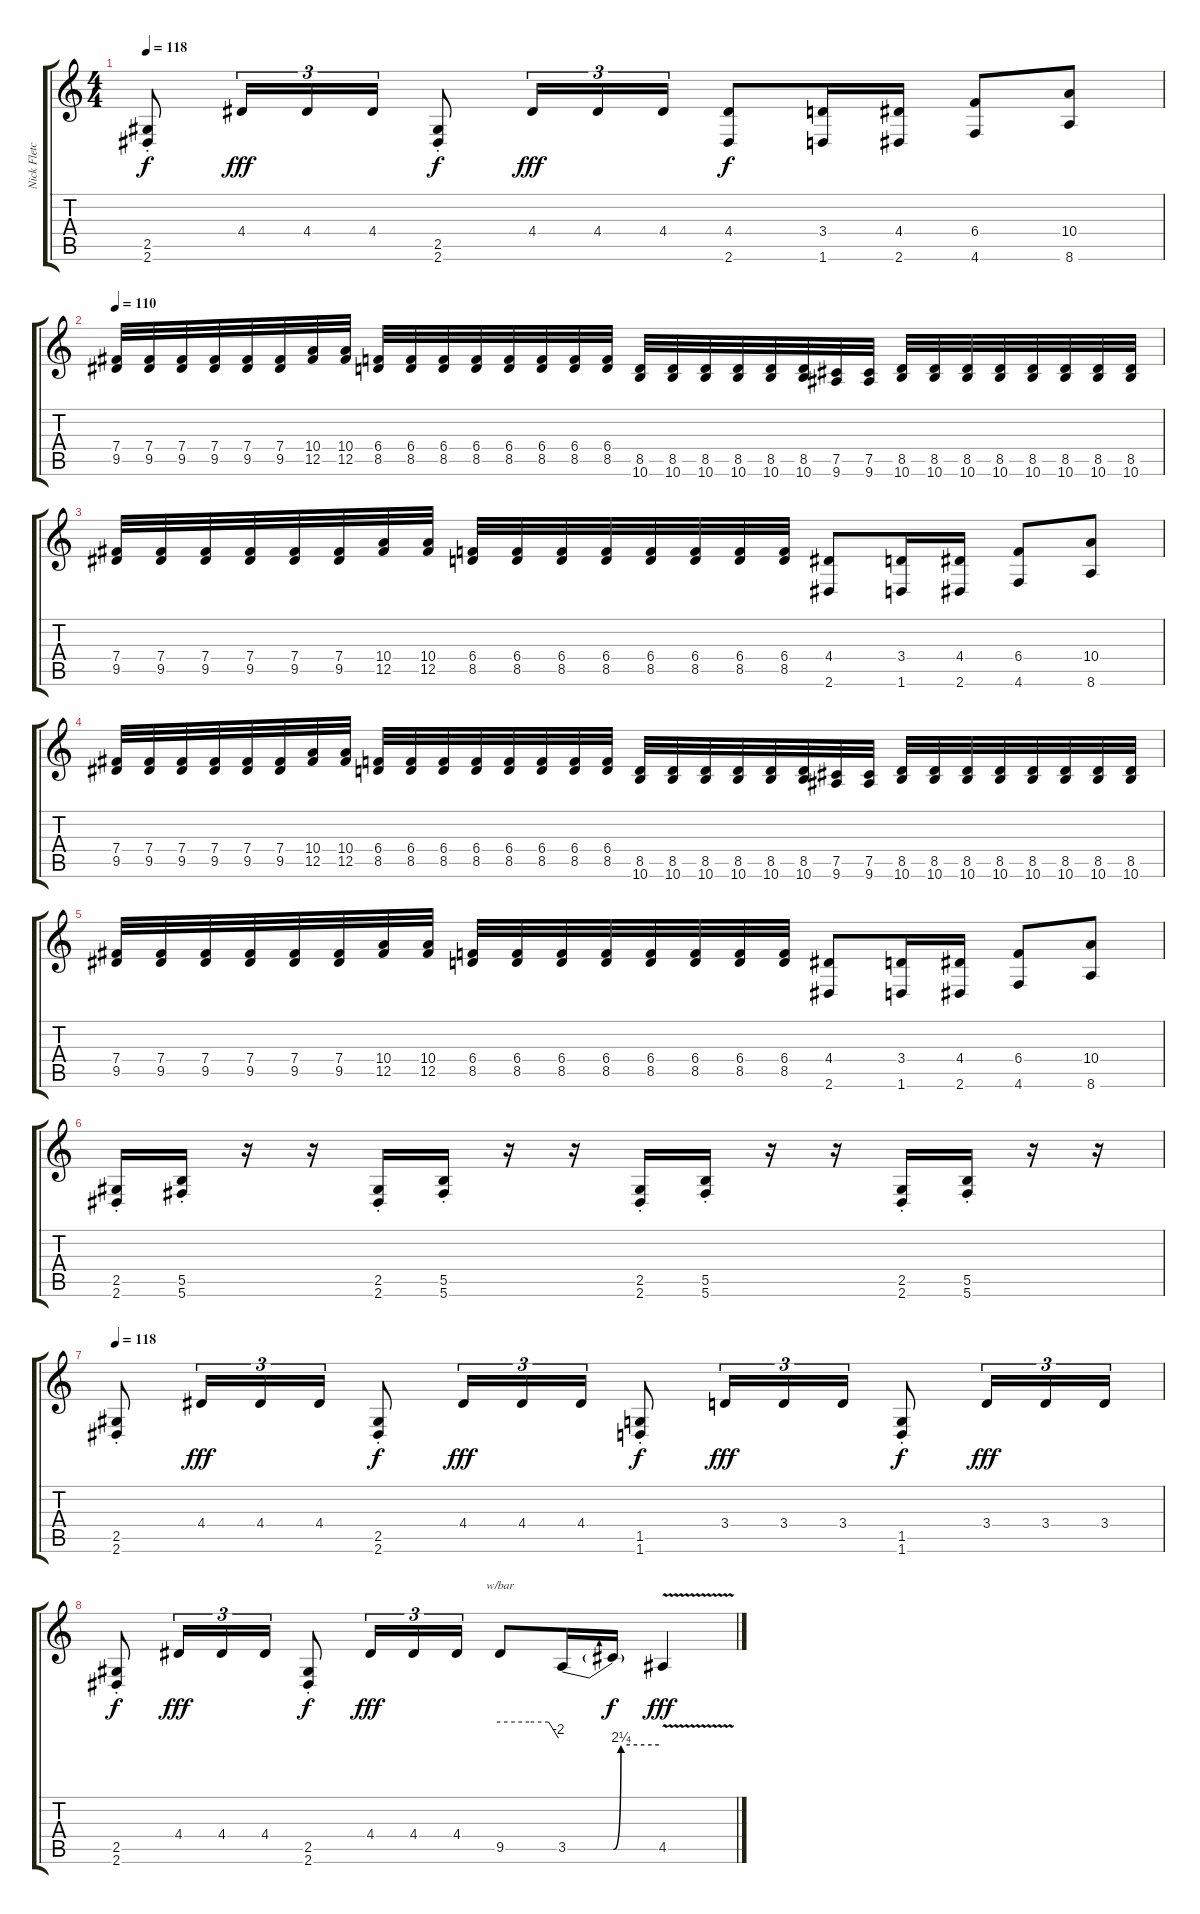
\track ("Nick Fletcher" "Nick Fletc") {instrument overdrivenguitar}
\staff {score tabs}
\tuning (Db4 Ab3 E3 B2 Gb2 Db2) {hide}
\ts (4 4)
\tempo 118
\clef g2
\ks c
(2.5{st} 2.6).8{dy f} 4.4.16{tu (3 2) dy fff} 4.4.16{tu (3 2)} 4.4.16{tu (3 2)} (2.5{st} 2.6).8{dy f} 4.4.16{tu (3 2) dy fff} 4.4.16{tu (3 2)} 4.4.16{tu (3 2)} (4.4 2.6).8{dy f} (3.4 1.6).16 (4.4 2.6).16 (6.4 4.6).8 (10.4 8.6).8 |
\tempo 110
(7.4 9.5).32 (7.4 9.5).32 (7.4 9.5).32 (7.4 9.5).32 (7.4 9.5).32 (7.4 9.5).32 (10.4 12.5).32 (10.4 12.5).32 (6.4 8.5).32 (6.4 8.5).32 (6.4 8.5).32 (6.4 8.5).32 (6.4 8.5).32 (6.4 8.5).32 (6.4 8.5).32 (6.4 8.5).32 (8.5 10.6).32 (8.5 10.6).32 (8.5 10.6).32 (8.5 10.6).32 (8.5 10.6).32 (8.5 10.6).32 (7.5 9.6).32 (7.5 9.6).32 (8.5 10.6).32 (8.5 10.6).32 (8.5 10.6).32 (8.5 10.6).32 (8.5 10.6).32 (8.5 10.6).32 (8.5 10.6).32 (8.5 10.6).32 |
(7.4 9.5).32 (7.4 9.5).32 (7.4 9.5).32 (7.4 9.5).32 (7.4 9.5).32 (7.4 9.5).32 (10.4 12.5).32 (10.4 12.5).32 (6.4 8.5).32 (6.4 8.5).32 (6.4 8.5).32 (6.4 8.5).32 (6.4 8.5).32 (6.4 8.5).32 (6.4 8.5).32 (6.4 8.5).32 (4.4 2.6).8 (3.4 1.6).16 (4.4 2.6).16 (6.4 4.6).8 (10.4 8.6).8 |
(7.4 9.5).32 (7.4 9.5).32 (7.4 9.5).32 (7.4 9.5).32 (7.4 9.5).32 (7.4 9.5).32 (10.4 12.5).32 (10.4 12.5).32 (6.4 8.5).32 (6.4 8.5).32 (6.4 8.5).32 (6.4 8.5).32 (6.4 8.5).32 (6.4 8.5).32 (6.4 8.5).32 (6.4 8.5).32 (8.5 10.6).32 (8.5 10.6).32 (8.5 10.6).32 (8.5 10.6).32 (8.5 10.6).32 (8.5 10.6).32 (7.5 9.6).32 (7.5 9.6).32 (8.5 10.6).32 (8.5 10.6).32 (8.5 10.6).32 (8.5 10.6).32 (8.5 10.6).32 (8.5 10.6).32 (8.5 10.6).32 (8.5 10.6).32 |
(7.4 9.5).32 (7.4 9.5).32 (7.4 9.5).32 (7.4 9.5).32 (7.4 9.5).32 (7.4 9.5).32 (10.4 12.5).32 (10.4 12.5).32 (6.4 8.5).32 (6.4 8.5).32 (6.4 8.5).32 (6.4 8.5).32 (6.4 8.5).32 (6.4 8.5).32 (6.4 8.5).32 (6.4 8.5).32 (4.4 2.6).8 (3.4 1.6).16 (4.4 2.6).16 (6.4 4.6).8 (10.4 8.6).8 |
(2.5{st} 2.6).16 (5.5{st} 5.6).16 r.16 r.16 (2.5{st} 2.6).16 (5.5{st} 5.6).16 r.16 r.16 (2.5{st} 2.6).16 (5.5{st} 5.6).16 r.16 r.16 (2.5{st} 2.6).16 (5.5{st} 5.6).16 r.16 r.16 |
\tempo 118
(2.5{st} 2.6).8 4.4.16{tu (3 2) dy fff} 4.4.16{tu (3 2)} 4.4.16{tu (3 2)} (2.5{st} 2.6).8{dy f} 4.4.16{tu (3 2) dy fff} 4.4.16{tu (3 2)} 4.4.16{tu (3 2)} (1.5{st} 1.6).8{dy f} 3.4.16{tu (3 2) dy fff} 3.4.16{tu (3 2)} 3.4.16{tu (3 2)} (1.5{st} 1.6).8{dy f} 3.4.16{tu (3 2) dy fff} 3.4.16{tu (3 2)} 3.4.16{tu (3 2)} |
(2.5{st} 2.6).8{dy f} 4.4.16{tu (3 2) dy fff} 4.4.16{tu (3 2)} 4.4.16{tu (3 2)} (2.5{st} 2.6).8{dy f} 4.4.16{tu (3 2) dy fff} 4.4.16{tu (3 2)} 4.4.16{tu (3 2)} 9.5.8{tbe (custom default 0 0 30 0 50 0 60 -8)} 3.5{be (custom 0 0 30 0 35 9 60 9)}.16 3.5{t}.16{dy f} 4.5{v}.4{dy fff}
